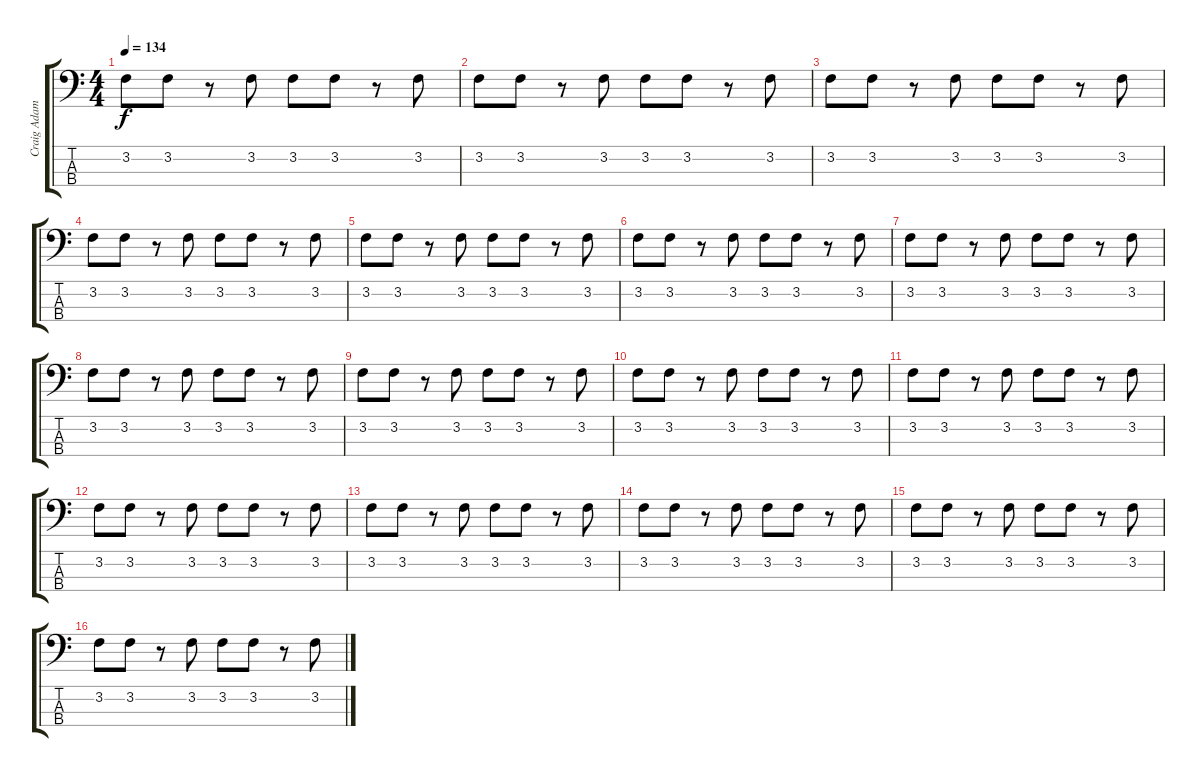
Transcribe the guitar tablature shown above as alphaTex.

\track ("Craig Adams" "Craig Adam") {instrument electricbasspick}
\staff {score tabs}
\tuning (G2 D2 A1 E1) {hide}
\ts (4 4)
\tempo 134
\clef f4
\ks c
3.2.8{dy f} 3.2.8 r.8 3.2.8 3.2.8 3.2.8 r.8 3.2.8 |
3.2.8 3.2.8 r.8 3.2.8 3.2.8 3.2.8 r.8 3.2.8 |
3.2.8 3.2.8 r.8 3.2.8 3.2.8 3.2.8 r.8 3.2.8 |
3.2.8 3.2.8 r.8 3.2.8 3.2.8 3.2.8 r.8 3.2.8 |
3.2.8 3.2.8 r.8 3.2.8 3.2.8 3.2.8 r.8 3.2.8 |
3.2.8 3.2.8 r.8 3.2.8 3.2.8 3.2.8 r.8 3.2.8 |
3.2.8 3.2.8 r.8 3.2.8 3.2.8 3.2.8 r.8 3.2.8 |
3.2.8 3.2.8 r.8 3.2.8 3.2.8 3.2.8 r.8 3.2.8 |
3.2.8 3.2.8 r.8 3.2.8 3.2.8 3.2.8 r.8 3.2.8 |
3.2.8 3.2.8 r.8 3.2.8 3.2.8 3.2.8 r.8 3.2.8 |
3.2.8 3.2.8 r.8 3.2.8 3.2.8 3.2.8 r.8 3.2.8 |
3.2.8 3.2.8 r.8 3.2.8 3.2.8 3.2.8 r.8 3.2.8 |
3.2.8 3.2.8 r.8 3.2.8 3.2.8 3.2.8 r.8 3.2.8 |
3.2.8 3.2.8 r.8 3.2.8 3.2.8 3.2.8 r.8 3.2.8 |
3.2.8 3.2.8 r.8 3.2.8 3.2.8 3.2.8 r.8 3.2.8 |
3.2.8 3.2.8 r.8 3.2.8 3.2.8 3.2.8 r.8 3.2.8
